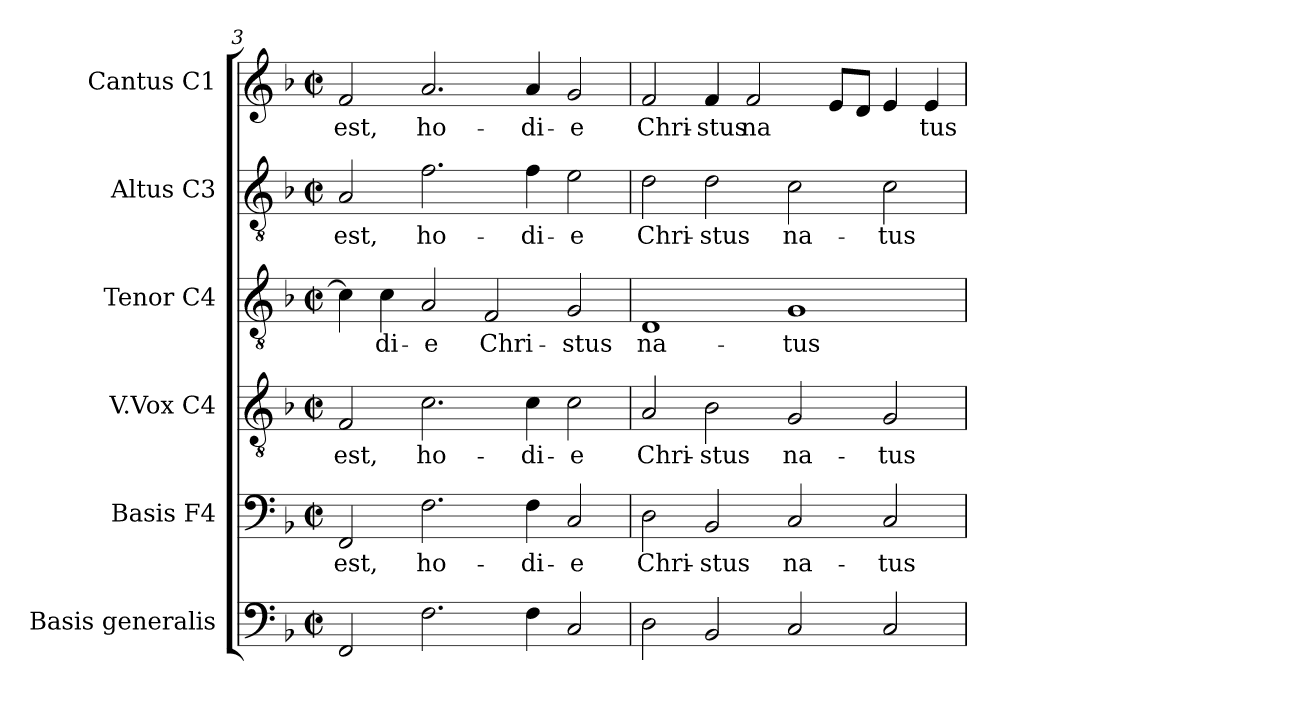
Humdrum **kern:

**kern	**kern	**text	**kern	**text	**kern	**text	**kern	**text	**kern	**text
*part6	*part5	*part5	*part4	*part4	*part3	*part3	*part2	*part2	*part1	*part1
*staff6	*staff5	*staff5	*staff4	*staff4	*staff3	*staff3	*staff2	*staff2	*staff1	*staff1
*I"Basis  generalis	*I"Basis  F4	*	*I"V.Vox  C4	*	*I"Tenor  C4	*	*I"Altus  C3	*	*I"Cantus  C1	*
*	*I'B	*	*	*	*I'T	*	*I'A	*	*I'C	*
*clefF4	*clefF4	*	*clefGv2	*	*clefGv2	*	*clefGv2	*	*clefG2	*
*k[b-]	*k[b-]	*	*k[b-]	*	*k[b-]	*	*k[b-]	*	*k[b-]	*
*F:	*F:	*	*F:	*	*F:	*	*F:	*	*F:	*
*M2/2	*M2/2	*	*M2/2	*	*M2/2	*	*M2/2	*	*M2/2	*
*met(c|)	*met(c|)	*	*met(c|)	*	*met(c|)	*	*met(c|)	*	*met(c|)	*
=3	=3	=3	=3	=3	=3	=3	=3	=3	=3	=3
!	!	!LO:LY:b:cj	!	!LO:LY:b:cj	!	!LO:LY:b:cj	!	!LO:LY:b:cj	!	!LO:LY:b:cj
2FF/	2FF/	est,	2F/	est,	4c\]	--	2A/	est,	2f/	est,
!	!	!	!	!	!	!LO:LY:b:cj	!	!	!	!
.	.	.	.	.	4c\	-di-	.	.	.	.
!	!	!LO:LY:b:cj	!	!LO:LY:b:cj	!	!LO:LY:b:cj	!	!LO:LY:b:cj	!	!LO:LY:b:cj
2.F\	2.F\	ho-	2.c\	ho-	2A/	-e	2.f\	ho-	2.a/	ho-
!	!	!	!	!	!	!LO:LY:b:cj	!	!	!	!
.	.	.	.	.	2F/	Chri-	.	.	.	.
!	!	!LO:LY:b:cj	!	!LO:LY:b:cj	!	!	!	!LO:LY:b:cj	!	!LO:LY:b:cj
4F\	4F\	-di-	4c\	-di-	.	.	4f\	-di-	4a/	-di-
!	!	!LO:LY:b:cj	!	!LO:LY:b:cj	!	!LO:LY:b:cj	!	!LO:LY:b:cj	!	!LO:LY:b:cj
2C/	2C/	-e	2c\	-e	2G/	-stus	2e\	-e	2g/	-e
=4	=4	=4	=4	=4	=4	=4	=4	=4	=4	=4
!	!	!LO:LY:b:cj	!	!LO:LY:b:cj	!	!LO:LY:b:cj	!	!LO:LY:b:cj	!	!LO:LY:b:cj
2D\	2D\	Chri-	2A/	Chri-	1D	na-	2d\	Chri-	2f/	Chri-
!	!	!LO:LY:b:cj	!	!LO:LY:b:cj	!	!	!	!LO:LY:b:cj	!	!LO:LY:b:cj
2BB-/	2BB-/	-stus	2B-\	-stus	.	.	2d\	-stus	4f/	-stus
!	!	!	!	!	!	!	!	!	!	!LO:LY:b:cj
.	.	.	.	.	.	.	.	.	2f/	na-
!	!	!LO:LY:b:cj	!	!LO:LY:b:cj	!	!LO:LY:b:cj	!	!LO:LY:b:cj	!	!
2C/	2C/	na-	2G/	na-	1G	-tus	2c\	na-	.	.
!	!	!	!	!	!	!	!	!	!	!LO:LY:b:cj
.	.	.	.	.	.	.	.	.	8e/L	--
!	!	!	!	!	!	!	!	!	!	!LO:LY:b:cj
.	.	.	.	.	.	.	.	.	8d/J	--
!	!	!LO:LY:b:cj	!	!LO:LY:b:cj	!	!	!	!LO:LY:b:cj	!	!LO:LY:b:cj
2C/	2C/	-tus	2G/	-tus	.	.	2c\	-tus	4e/	--
!	!	!	!	!	!	!	!	!	!	!LO:LY:b:cj
.	.	.	.	.	.	.	.	.	4e/	-tus
=	=	=	=	=	=	=	=	=	=	=
*-	*-	*-	*-	*-	*-	*-	*-	*-	*-	*-
